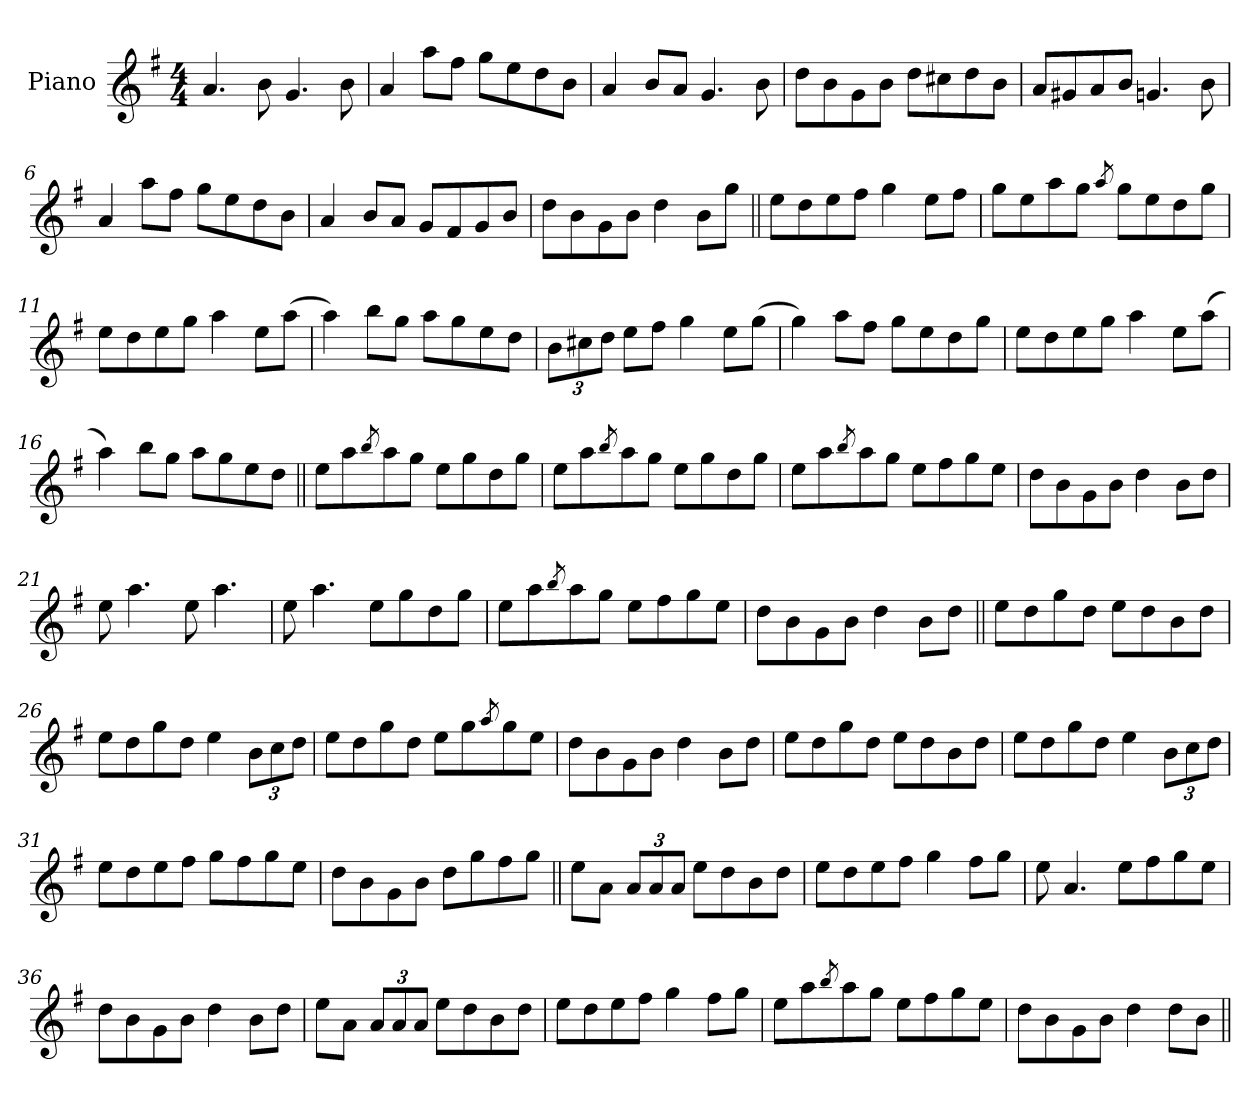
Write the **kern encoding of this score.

**kern
*part1
*staff1
*I"Piano
*I'Pno
*clefG2
*k[f#]
*A:dor
*M4/4
=1
4.a/
8b\
4.g/
8b\
=2
4a/
8aa\L
8ff#\J
8gg\L
8ee\
8dd\
8b\J
=3
4a/
8b/L
8a/J
4.g/
8b\
=4
8dd\L
8b\
8g\
8b\J
8dd\L
8cc#X\
8dd\
8b\J
=5
8a/L
8g#X/
8a/
8b/J
4.gn/
8b\
!!LO:LB:g=z
=6
4a/
8aa\L
8ff#\J
8gg\L
8ee\
8dd\
8b\J
=7
4a/
8b/L
8a/J
8g/L
8f#/
8g/
8b/J
=8
8dd\L
8b\
8g\
8b\J
4dd\
8b\L
8gg\J
=9||
8ee\L
8dd\
8ee\
8ff#\J
4gg\
8ee\L
8ff#\J
!!LO:LB:g=z
=10
8gg\L
8ee\
8aa\
8gg\J
8qaa/
8gg\L
8ee\
8dd\
8gg\J
=11
8ee\L
8dd\
8ee\
8gg\J
4aa\
8ee\L
(8aa\J
=12
4aa\)
8bb\L
8gg\J
8aa\L
8gg\
8ee\
8dd\J
=13
12b\L
12cc#X\
12dd\J
8ee\L
8ff#\J
4gg\
8ee\L
(8gg\J
!!LO:LB:g=z
=14
4gg\)
8aa\L
8ff#\J
8gg\L
8ee\
8dd\
8gg\J
=15
8ee\L
8dd\
8ee\
8gg\J
4aa\
8ee\L
(8aa\J
=16
4aa\)
8bb\L
8gg\J
8aa\L
8gg\
8ee\
8dd\J
=17||
8ee\L
8aa\
8qbb/
8aa\
8gg\J
8ee\L
8gg\
8dd\
8gg\J
!!LO:LB:g=z
=18
8ee\L
8aa\
8qbb/
8aa\
8gg\J
8ee\L
8gg\
8dd\
8gg\J
=19
8ee\L
8aa\
8qbb/
8aa\
8gg\J
8ee\L
8ff#\
8gg\
8ee\J
=20
8dd\L
8b\
8g\
8b\J
4dd\
8b\L
8dd\J
=21
8ee\
4.aa\
8ee\
4.aa\
=22
8ee\
4.aa\
8ee\L
8gg\
8dd\
8gg\J
!!LO:LB:g=z
=23
8ee\L
8aa\
8qbb/
8aa\
8gg\J
8ee\L
8ff#\
8gg\
8ee\J
=24
8dd\L
8b\
8g\
8b\J
4dd\
8b\L
8dd\J
=25||
8ee\L
8dd\
8gg\
8dd\J
8ee\L
8dd\
8b\
8dd\J
=26
8ee\L
8dd\
8gg\
8dd\J
4ee\
12b\L
12cc\
12dd\J
!!LO:LB:g=z
=27
8ee\L
8dd\
8gg\
8dd\J
8ee\L
8gg\
8qaa/
8gg\
8ee\J
=28
8dd\L
8b\
8g\
8b\J
4dd\
8b\L
8dd\J
=29
8ee\L
8dd\
8gg\
8dd\J
8ee\L
8dd\
8b\
8dd\J
=30
8ee\L
8dd\
8gg\
8dd\J
4ee\
12b\L
12cc\
12dd\J
!!LO:LB:g=z
=31
8ee\L
8dd\
8ee\
8ff#\J
8gg\L
8ff#\
8gg\
8ee\J
=32
8dd\L
8b\
8g\
8b\J
8dd\L
8gg\
8ff#\
8gg\J
=33||
8ee\L
8a\J
12a/L
12a/
12a/J
8ee\L
8dd\
8b\
8dd\J
=34
8ee\L
8dd\
8ee\
8ff#\J
4gg\
8ff#\L
8gg\J
!!LO:LB:g=z
=35
8ee\
4.a/
8ee\L
8ff#\
8gg\
8ee\J
=36
8dd\L
8b\
8g\
8b\J
4dd\
8b\L
8dd\J
=37
8ee\L
8a\J
12a/L
12a/
12a/J
8ee\L
8dd\
8b\
8dd\J
=38
8ee\L
8dd\
8ee\
8ff#\J
4gg\
8ff#\L
8gg\J
!!LO:LB:g=z
=39
8ee\L
8aa\
8qbb/
8aa\
8gg\J
8ee\L
8ff#\
8gg\
8ee\J
=40
8dd\L
8b\
8g\
8b\J
4dd\
8dd\L
8b\J
=||
*-
